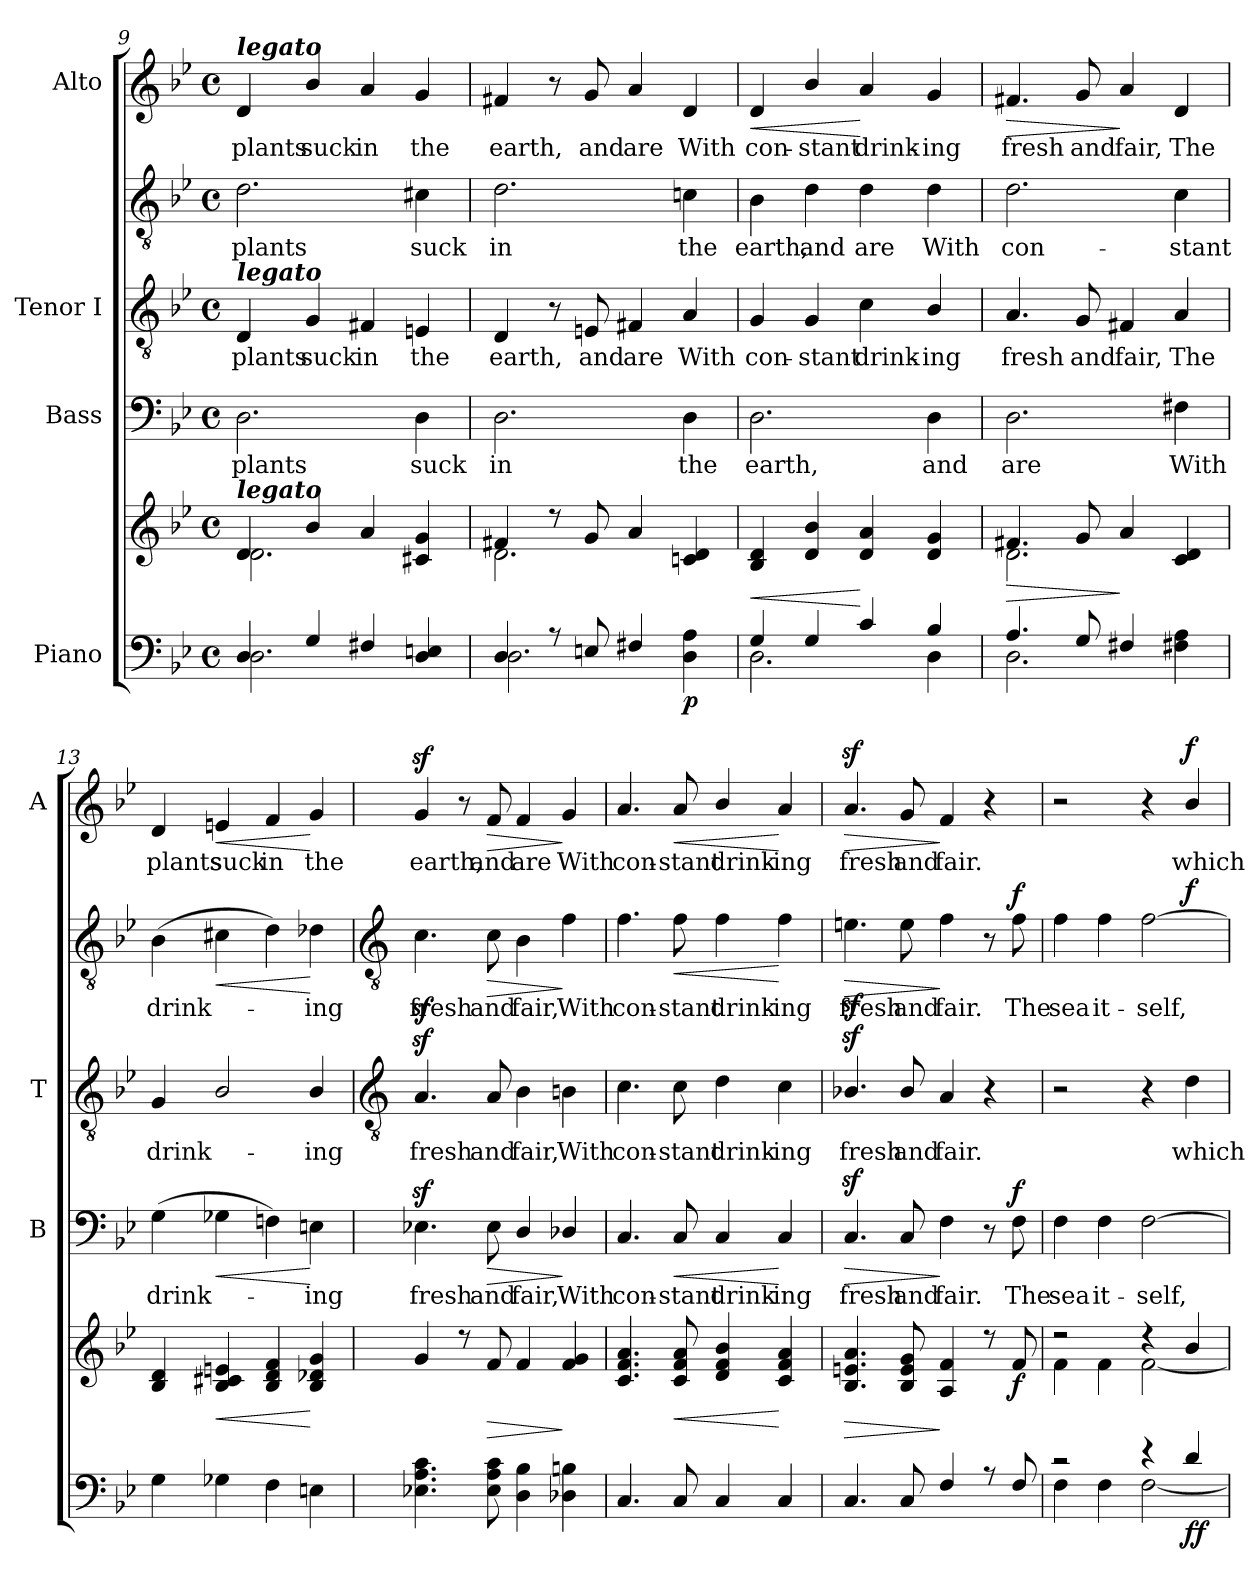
**kern	**kern	**dynam	**kern	**text	**dynam	**kern	**text	**kern	**text	**dynam	**kern	**text	**dynam
*part4	*part4	*part4	*part3	*part3	*part3	*part2	*part2	*part2	*part2	*part2	*part1	*part1	*part1
*staff6	*staff5	*staff5/6	*staff4	*staff4	*staff4	*staff3	*staff3	*staff2	*staff2	*staff2/3	*staff1	*staff1	*staff1
*I"Piano	*	*	*I"Bass	*	*	*I"Tenor I	*	*	*	*	*I"Alto	*	*
*	*	*	*I'B	*	*	*I'T	*	*	*	*	*I'A	*	*
!!LO:LB:g=z
*clefF4	*clefG2	*	*clefF4	*	*	*clefGv2	*	*clefGv2	*	*	*clefG2	*	*
*k[b-e-]	*k[b-e-]	*	*k[b-e-]	*	*	*k[b-e-]	*	*k[b-e-]	*	*	*k[b-e-]	*	*
*B-:	*B-:	*	*B-:	*	*	*B-:	*	*B-:	*	*	*B-:	*	*
*M4/4	*M4/4	*	*M4/4	*	*	*M4/4	*	*M4/4	*	*	*M4/4	*	*
*met(c)	*met(c)	*	*met(c)	*	*	*met(c)	*	*met(c)	*	*	*met(c)	*	*
=9	=9	=9	=9	=9	=9	=9	=9	=9	=9	=9	=9	=9	=9
*^	*^	*	*	*	*	*	*	*	*	*	*	*	*
!	!	!	!	!	!	!	!	!	!	!	!	!	!LO:TX:a:Bi:t=legato	!	!
!	!	!	!	!	!	!	!	!LO:TX:a:Bi:t=legato	!	!	!	!	!	!	!
!	!	!LO:TX:a:Bi:t=legato	!	!	!	!	!	!	!	!	!	!	!	!	!
!	!	!	!	!	!	!LO:LY:b	!	!	!LO:LY:b	!	!LO:LY:b	!	!	!LO:LY:b	!
4D/	2.D\	4d	2.d\	.	2.D	plants	.	4D	plants	2.d	plants	.	4d	plants	.
!	!	!	!	!	!	!	!	!	!LO:LY:b	!	!	!	!	!LO:LY:b	!
4G/	.	4b-/	.	.	.	.	.	4G/	suck	.	.	.	4b-/	suck	.
!	!	!	!	!	!	!	!	!	!LO:LY:b	!	!	!	!	!LO:LY:b	!
4F#X/	.	4a	.	.	.	.	.	4F#X	in	.	.	.	4a	in	.
!	!	!	!	!	!	!LO:LY:b	!	!	!LO:LY:b	!	!LO:LY:b	!	!	!LO:LY:b	!
4D/ 4En/	4ryy	4c#X 4g	4ryy	.	4D	suck	.	4En	the	4c#X	suck	.	4g	the	.
=10	=10	=10	=10	=10	=10	=10	=10	=10	=10	=10	=10	=10	=10	=10	=10
!	!	!	!	!	!	!LO:LY:b	!	!	!LO:LY:b	!	!LO:LY:b	!	!	!LO:LY:b	!
4D/	2.D\	4f#X	2.d\	.	2.D	in	.	4D	earth,	2.d	in	.	4f#X	earth,	.
8r	.	8r	.	.	.	.	.	8r	.	.	.	.	8r	.	.
!	!	!	!	!	!	!	!	!	!LO:LY:b	!	!	!	!	!LO:LY:b	!
8En/	.	8g	.	.	.	.	.	8En	and	.	.	.	8g	and	.
!	!	!	!	!	!	!	!	!	!LO:LY:b	!	!	!	!	!LO:LY:b	!
4F#X/	.	4a	.	.	.	.	.	4F#X	are	.	.	.	4a	are	.
!	!	!	!	!LO:DY:b=2	!	!LO:LY:b	!	!	!LO:LY:b	!	!LO:LY:b	!	!	!LO:LY:b	!
4ryy	4D\ 4A\	4cn 4d	4ryy	p	4D	the	.	4A	With	4cn	the	.	4d	With	.
=11	=11	=11	=11	=11	=11	=11	=11	=11	=11	=11	=11	=11	=11	=11	=11
!	!	!	!	!LO:HP:b	!	!LO:LY:b	!	!	!LO:LY:b	!	!LO:LY:b	!	!	!LO:LY:b	!LO:HP:b
4G/	2.D\	4B- 4d	1ryy	<	2.D	earth,	.	4G	con-	4B-	earth,	.	4d	con-	<
!	!	!	!	!	!	!	!	!	!LO:LY:b	!	!LO:LY:b	!	!	!LO:LY:b	!
4G/	.	4d/ 4b-/	.	.	.	.	.	4G/	-stant	4d	and	.	4b-/	-stant	.
!	!	!	!	!	!	!	!	!	!LO:LY:b	!	!LO:LY:b	!	!	!LO:LY:b	!
4c/	.	4d 4a	.	[	.	.	.	4c	drink-	4d	are	.	4a	drink-	[
!	!	!	!	!	!	!LO:LY:b	!	!	!LO:LY:b	!	!LO:LY:b	!	!	!LO:LY:b	!
4B-/	4D\	4d 4g	.	.	4D	and	.	4B-/	-ing	4d	With	.	4g	-ing	.
=12	=12	=12	=12	=12	=12	=12	=12	=12	=12	=12	=12	=12	=12	=12	=12
!	!	!	!	!LO:HP:b	!	!LO:LY:b	!	!	!LO:LY:b	!	!LO:LY:b	!	!	!LO:LY:b	!LO:HP:b
4.A/	2.D\	4.f#X	2.d\	>	2.D	are	.	4.A	fresh	2.d	con-	.	4.f#X	fresh	>
!	!	!	!	!	!	!	!	!	!LO:LY:b	!	!	!	!	!LO:LY:b	!
8G/	.	8g	.	.	.	.	.	8G	and	.	.	.	8g	and	.
!	!	!	!	!	!	!	!	!	!LO:LY:b	!	!	!	!	!LO:LY:b	!
4F#X/	.	4a	.	]	.	.	.	4F#X	fair,	.	.	.	4a	fair,	]
!	!	!	!	!	!	!LO:LY:b	!	!	!LO:LY:b	!	!LO:LY:b	!	!	!LO:LY:b	!
4ryy	4F#X\ 4A\	4c 4d	4ryy	.	4F#X	With	.	4A	The	4c	-stant	.	4d	The	.
=13	=13	=13	=13	=13	=13	=13	=13	=13	=13	=13	=13	=13	=13	=13	=13
!	!	!	!	!	!	!LO:LY:b	!	!	!LO:LY:b	!	!LO:LY:b	!	!	!LO:LY:b	!
1ryy	4G\	4B- 4d	1ryy	.	(>4G	drink-	.	4G	drink-	(>4B-	drink-	.	4d	plants	.
!	!	!	!	!LO:HP:b	!	!	!LO:HP:b	!	!	!	!	!LO:HP:b	!	!LO:LY:b	!LO:HP:b
.	4G-X\	4B- 4c#X 4en	.	<	4G-X	.	<	2B-/	.	4c#X	.	<	4en	suck	<
!	!	!	!	!	!	!	!	!	!	!	!	!	!	!LO:LY:b	!
.	4F\	4B- 4d 4f	.	.	4Fn)	.	.	.	.	4d)	.	.	4f	in	.
!	!	!	!	!	!	!LO:LY:b	!	!	!LO:LY:b	!	!LO:LY:b	!	!	!LO:LY:b	!
.	4En\	4B- 4d-X 4g	.	[	4En	ing	[	4B-/	ing	4d-X	ing	[	4g	the	[
!!LO:LB:g=z
=14	=14	=14	=14	=14	=14	=14	=14	=14	=14	=14	=14	=14	=14	=14	=14
*	*	*	*	*	*	*	*	*clefGv2	*	*clefGv2	*	*	*	*	*
!	!	!	!	!LO:DY:b=2	!	!LO:LY:b	!	!	!LO:LY:b	!	!LO:LY:b	!	!	!LO:LY:b	!
!	!	!	!	!LO:DY:n=1:b	!	!	!	!	!	!	!	!	!	!	!
1ryy	4.E-X\ 4.A\ 4.c\	4g	1ryy	sf sf	4.E-Xz<	fresh	.	4.Az<	fresh	4.cz<	fresh	.	4gz<	earth,	.
.	.	8r	.	.	.	.	.	.	.	.	.	.	8r	.	.
!	!	!	!	!LO:HP:b	!	!LO:LY:b	!LO:HP:b	!	!LO:LY:b	!	!LO:LY:b	!LO:HP:b	!	!LO:LY:b	!LO:HP:b
.	8E-\ 8A\ 8c\	8f	.	>	8E-	and	>	8A	and	8c	and	>	8f	and	>
!	!	!	!	!	!	!LO:LY:b	!	!	!LO:LY:b	!	!LO:LY:b	!	!	!LO:LY:b	!
.	4D\ 4B-\	4f	.	.	4D/	fair,	.	4B-	fair,	4B-	fair,	.	4f	are	.
!	!	!	!	!	!	!LO:LY:b	!	!	!LO:LY:b	!	!LO:LY:b	!	!	!LO:LY:b	!
.	4D-X\ 4Bn\	4f 4g	.	]	4D-X/	With	]	4Bn	With	4f	With	]	4g	With	]
=15	=15	=15	=15	=15	=15	=15	=15	=15	=15	=15	=15	=15	=15	=15	=15
!	!	!	!	!	!	!LO:LY:b	!	!	!LO:LY:b	!	!LO:LY:b	!	!	!LO:LY:b	!
4.C/	1ryy	4.c 4.f 4.a	1ryy	.	4.C	con-	.	4.c	con-	4.f	con-	.	4.a	con-	.
!	!	!	!	!LO:HP:b	!	!LO:LY:b	!LO:HP:b	!	!LO:LY:b	!	!LO:LY:b	!LO:HP:b	!	!LO:LY:b	!LO:HP:b
8C/	.	8c 8f 8a	.	<	8C	-stant	<	8c	-stant	8f	-stant	<	8a	-stant	<
!	!	!	!	!	!	!LO:LY:b	!	!	!LO:LY:b	!	!LO:LY:b	!	!	!LO:LY:b	!
4C/	.	4d/ 4f/ 4b-/	.	.	4C/	drink-	.	4d\	drink-	4f\	drink-	.	4b-/	drink-	.
!	!	!	!	!	!	!LO:LY:b	!	!	!LO:LY:b	!	!LO:LY:b	!	!	!LO:LY:b	!
4C/	.	4c 4f 4a	.	[	4C	-ing	[	4c	-ing	4f	-ing	[	4a	-ing	[
=16	=16	=16	=16	=16	=16	=16	=16	=16	=16	=16	=16	=16	=16	=16	=16
!	!	!	!	!LO:HP:b	!	!LO:LY:b	!LO:HP:b	!	!LO:LY:b	!	!LO:LY:b	!LO:HP:b	!	!LO:LY:b	!LO:HP:b
!	!	!	!	!LO:DY:n=1:b=2	!	!	!	!	!	!	!	!	!	!	!
!	!	!	!	!LO:DY:n=2:b	!	!	!	!	!	!	!	!	!	!	!
4.C/	1ryy	4.B- 4.en 4.a	1ryy	> sf sf	4.Cz<	fresh	>	4.B-Xz</	fresh	4.enz<	fresh	>	4.az<	fresh	>
!	!	!	!	!	!	!LO:LY:b	!	!	!LO:LY:b	!	!LO:LY:b	!	!	!LO:LY:b	!
8C/	.	8B- 8e 8g	.	.	8C	and	.	8B-/	and	8e	and	.	8g	and	.
!	!	!	!	!	!	!LO:LY:b	!	!	!LO:LY:b	!	!LO:LY:b	!	!	!LO:LY:b	!
4F	.	4A 4f	.	]	4F	fair.	]	4A	fair.	4f	fair.	]	4f	fair.	]
8r	.	8r	.	.	8r	.	.	4r	.	8r	.	.	4r	.	.
!	!	!	!	!LO:DY:n=3:b	!	!LO:LY:b	!LO:DY:b	!	!	!	!LO:LY:b	!LO:DY:b	!	!	!
8F	.	8f	.	f	8F	The	f	.	.	8f	The	f	.	.	.
=17	=17	=17	=17	=17	=17	=17	=17	=17	=17	=17	=17	=17	=17	=17	=17
!	!	!	!	!	!	!LO:LY:b	!	!	!	!	!LO:LY:b	!	!	!	!
2r	4F\	2r	4f\	.	4F	sea	.	2r	.	4f	sea	.	2r	.	.
!	!	!	!	!	!	!LO:LY:b	!	!	!	!	!LO:LY:b	!	!	!	!
.	4F\	.	4f\	.	4F	it-	.	.	.	4f	it-	.	.	.	.
!	!	!	!	!	!	!LO:LY:b	!	!	!	!	!LO:LY:b	!	!	!	!
4r	[2F\	4r	[2f\	.	[2F	-self,	.	4r	.	[2f	-self,	.	4r	.	.
!	!	!	!	!LO:DY:b=2	!	!	!	!	!LO:LY:b	!	!	!	!	!LO:LY:b	!
!	!	!	!	!LO:DY:n=1:b	!	!	!	!	!	!	!	!LO:DY:b=2	!	!	!LO:DY:b
4d/	.	4b-/	.	f f	.	.	.	4d\	which	.	.	f	4b-/	which	f
*v	*v	*	*	*	*	*	*	*	*	*	*	*	*	*	*
*	*v	*v	*	*	*	*	*	*	*	*	*	*	*	*
=	=	=	=	=	=	=	=	=	=	=	=	=	=
*-	*-	*-	*-	*-	*-	*-	*-	*-	*-	*-	*-	*-	*-
